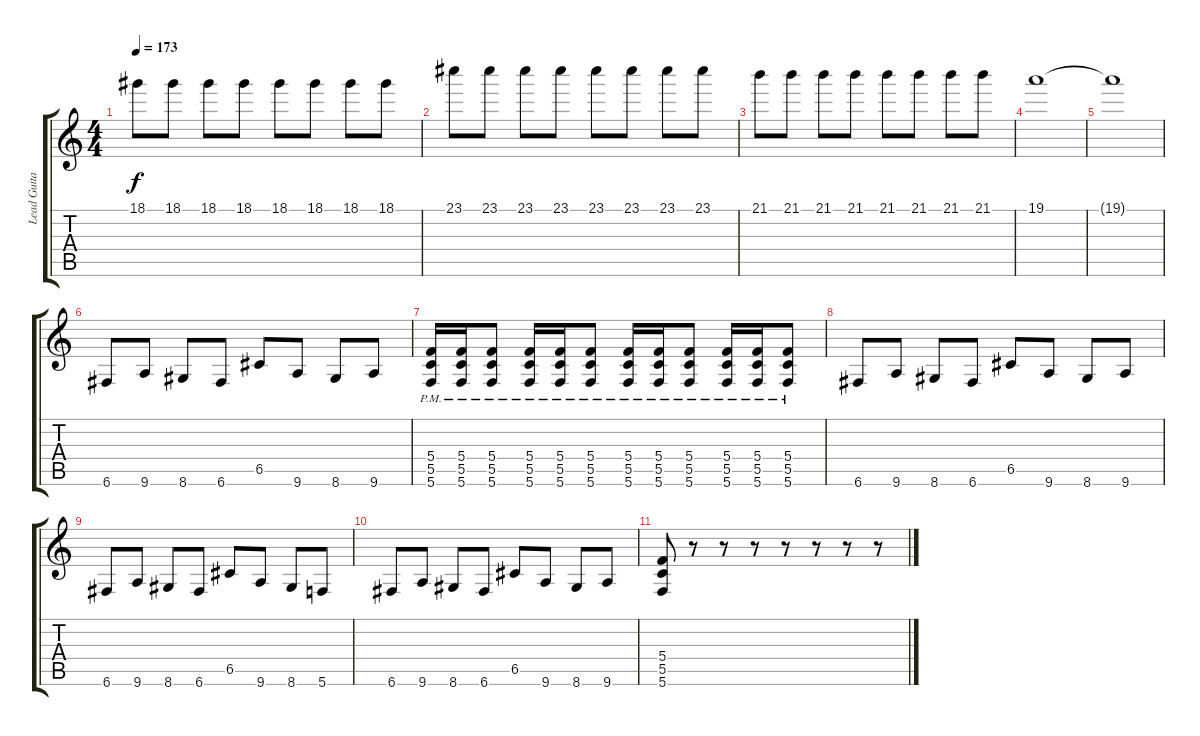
\track ("Lead Guitar" "Lead Guita") {instrument distortionguitar}
\staff {score tabs}
\tuning (D4 A3 F3 C3 G2 C2) {hide}
\ts (4 4)
\tempo 173
\clef g2
\ks c
18.1.8{dy f} 18.1.8 18.1.8 18.1.8 18.1.8 18.1.8 18.1.8 18.1.8 |
23.1.8 23.1.8 23.1.8 23.1.8 23.1.8 23.1.8 23.1.8 23.1.8 |
21.1.8 21.1.8 21.1.8 21.1.8 21.1.8 21.1.8 21.1.8 21.1.8 |
19.1.1 |
19.1{t}.1 |
6.6.8 9.6.8 8.6.8 6.6.8 6.5.8 9.6.8 8.6.8 9.6.8 |
(5.4{pm} 5.5{pm} 5.6{pm}).16 (5.4{pm} 5.5{pm} 5.6{pm}).16 (5.4{pm} 5.5{pm} 5.6{pm}).8 (5.4{pm} 5.5{pm} 5.6{pm}).16 (5.4{pm} 5.5{pm} 5.6{pm}).16 (5.4{pm} 5.5{pm} 5.6{pm}).8 (5.4{pm} 5.5{pm} 5.6{pm}).16 (5.4{pm} 5.5{pm} 5.6{pm}).16 (5.4{pm} 5.5{pm} 5.6{pm}).8 (5.4{pm} 5.5{pm} 5.6{pm}).16 (5.4{pm} 5.5{pm} 5.6{pm}).16 (5.4{pm} 5.5{pm} 5.6{pm}).8 |
6.6.8 9.6.8 8.6.8 6.6.8 6.5.8 9.6.8 8.6.8 9.6.8 |
6.6.8 9.6.8 8.6.8 6.6.8 6.5.8 9.6.8 8.6.8 5.6.8 |
6.6.8 9.6.8 8.6.8 6.6.8 6.5.8 9.6.8 8.6.8 9.6.8 |
(5.4 5.5 5.6).8 r.8 r.8 r.8 r.8 r.8 r.8 r.8
